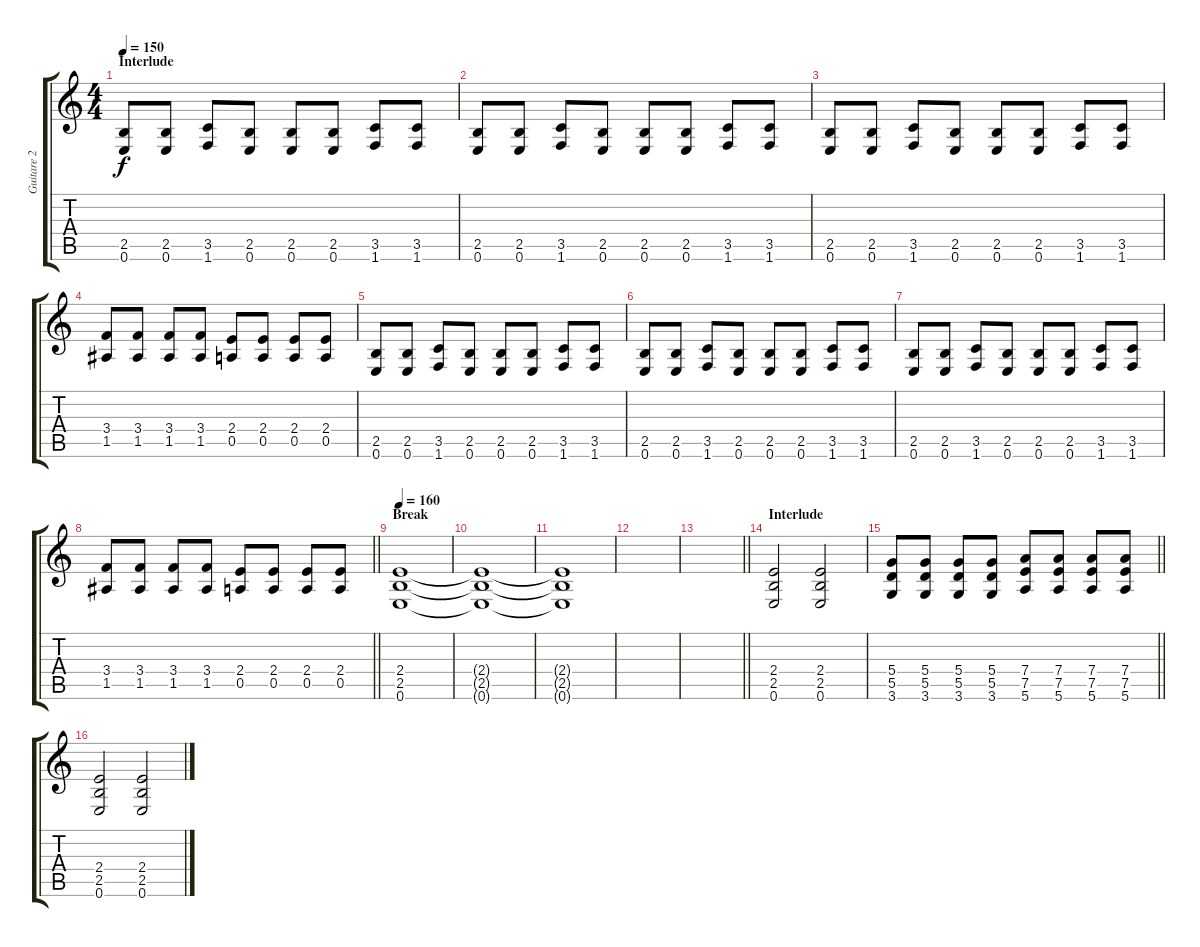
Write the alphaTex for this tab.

\track ("Guitare 2" "Guitare 2") {instrument distortionguitar}
\staff {score tabs}
\tuning (E4 B3 G3 D3 A2 E2) {hide}
\ts (4 4)
\section ("" "Interlude")
\tempo 150
\clef g2
\ks c
(2.5 0.6).8{dy f} (2.5 0.6).8 (3.5 1.6).8 (2.5 0.6).8 (2.5 0.6).8 (2.5 0.6).8 (3.5 1.6).8 (3.5 1.6).8 |
(2.5 0.6).8 (2.5 0.6).8 (3.5 1.6).8 (2.5 0.6).8 (2.5 0.6).8 (2.5 0.6).8 (3.5 1.6).8 (3.5 1.6).8 |
(2.5 0.6).8 (2.5 0.6).8 (3.5 1.6).8 (2.5 0.6).8 (2.5 0.6).8 (2.5 0.6).8 (3.5 1.6).8 (3.5 1.6).8 |
(3.4 1.5).8 (3.4 1.5).8 (3.4 1.5).8 (3.4 1.5).8 (2.4 0.5).8 (2.4 0.5).8 (2.4 0.5).8 (2.4 0.5).8 |
(2.5 0.6).8 (2.5 0.6).8 (3.5 1.6).8 (2.5 0.6).8 (2.5 0.6).8 (2.5 0.6).8 (3.5 1.6).8 (3.5 1.6).8 |
(2.5 0.6).8 (2.5 0.6).8 (3.5 1.6).8 (2.5 0.6).8 (2.5 0.6).8 (2.5 0.6).8 (3.5 1.6).8 (3.5 1.6).8 |
(2.5 0.6).8 (2.5 0.6).8 (3.5 1.6).8 (2.5 0.6).8 (2.5 0.6).8 (2.5 0.6).8 (3.5 1.6).8 (3.5 1.6).8 |
\barLineRight lightlight
(3.4 1.5).8 (3.4 1.5).8 (3.4 1.5).8 (3.4 1.5).8 (2.4 0.5).8 (2.4 0.5).8 (2.4 0.5).8 (2.4 0.5).8 |
\section ("" "Break")
\tempo 160
(2.4 2.5 0.6).1 |
(2.4{t} 2.5{t} 0.6{t}).1 |
(2.4{t} 2.5{t} 0.6{t}).1 |
|
\barLineRight lightlight
|
\section ("" "Interlude")
(2.4 2.5 0.6).2 (2.4 2.5 0.6).2 |
\barLineRight lightlight
(5.4 5.5 3.6).8 (5.4 5.5 3.6).8 (5.4 5.5 3.6).8 (5.4 5.5 3.6).8 (7.4 7.5 5.6).8 (7.4 7.5 5.6).8 (7.4 7.5 5.6).8 (7.4 7.5 5.6).8 |
(2.4 2.5 0.6).2 (2.4 2.5 0.6).2
